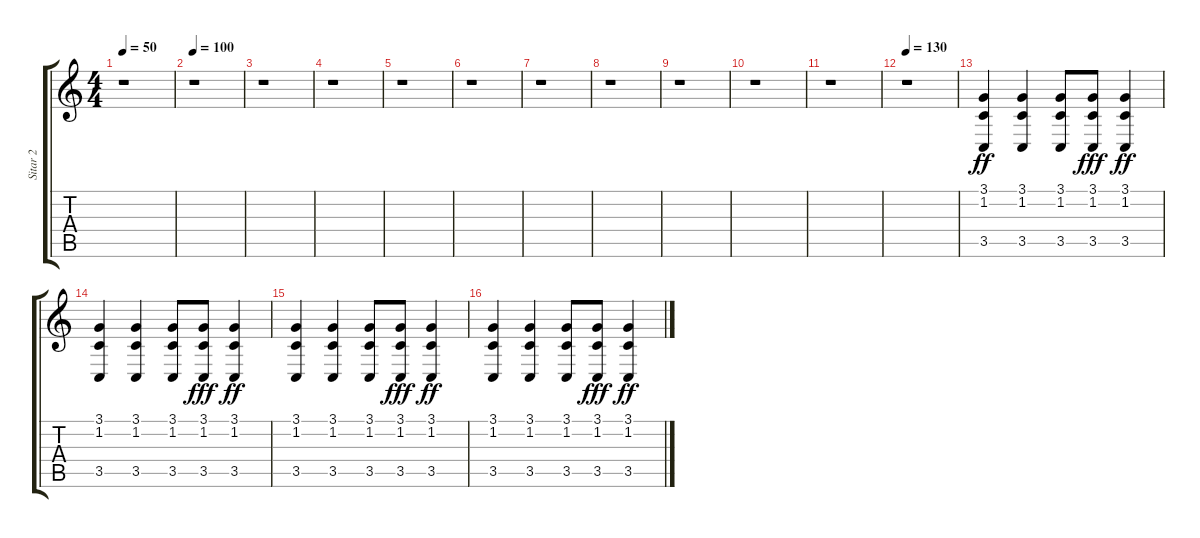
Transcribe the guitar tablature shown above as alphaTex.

\track ("Sitar 2" "Sitar 2") {instrument sitar}
\staff {score tabs}
\tuning (E4 B3 G3 D3 A2 E2) {hide}
\ts (4 4)
\tempo 50
\clef g2
\ks c
r.1{dy ff instrument sitar} |
\tempo 100
r.1 |
r.1 |
r.1 |
r.1 |
r.1 |
r.1 |
r.1 |
r.1 |
r.1 |
r.1 |
\tempo 130
r.1 |
(3.1 1.2 3.5).4 (3.1 1.2 3.5).4 (3.1 1.2 3.5).8 (3.1 1.2 3.5).8{dy fff} (3.1 1.2 3.5).4{dy ff} |
(3.1 1.2 3.5).4 (3.1 1.2 3.5).4 (3.1 1.2 3.5).8 (3.1 1.2 3.5).8{dy fff} (3.1 1.2 3.5).4{dy ff} |
(3.1 1.2 3.5).4 (3.1 1.2 3.5).4 (3.1 1.2 3.5).8 (3.1 1.2 3.5).8{dy fff} (3.1 1.2 3.5).4{dy ff} |
(3.1 1.2 3.5).4 (3.1 1.2 3.5).4 (3.1 1.2 3.5).8 (3.1 1.2 3.5).8{dy fff} (3.1 1.2 3.5).4{dy ff}
